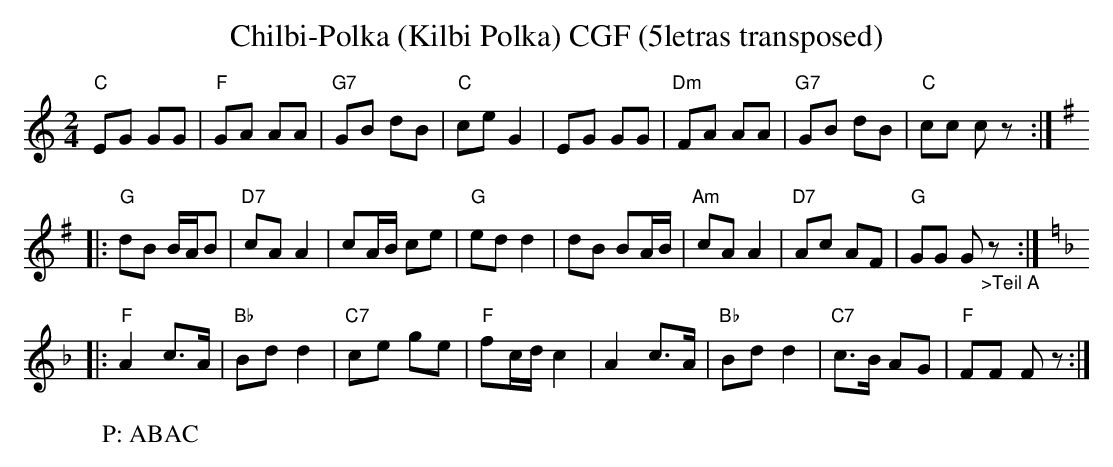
X:1
T:Chilbi-Polka (Kilbi Polka) CGF (5letras transposed)
M:2/4
L:1/8
K:C transpose=3 %%MIDI gchordon
"C"EG GG | "F"GA AA | "G7"GB dB | "C"ceG2 | EG GG | "Dm"FA AA | \
"G7"GB dB | "C"cc cz :: [K:G]
"G"dB B/2A/2B | "D7"cAA2 | cA/2B/2 ce | "G"edd2 | \
dB BA/2B/2 | "Am"cAA2 | "D7"Ac AF | "G"GG G"_>Teil A"z:: [K:F]
"F"A2 c>A | "Bb"Bdd2 | \
"C7"ce ge | "F"fc/2d/2c2 | A2c>A | "Bb"Bdd2 | "C7"c>B AG | "F"FF Fz :|
W:P: ABAC
